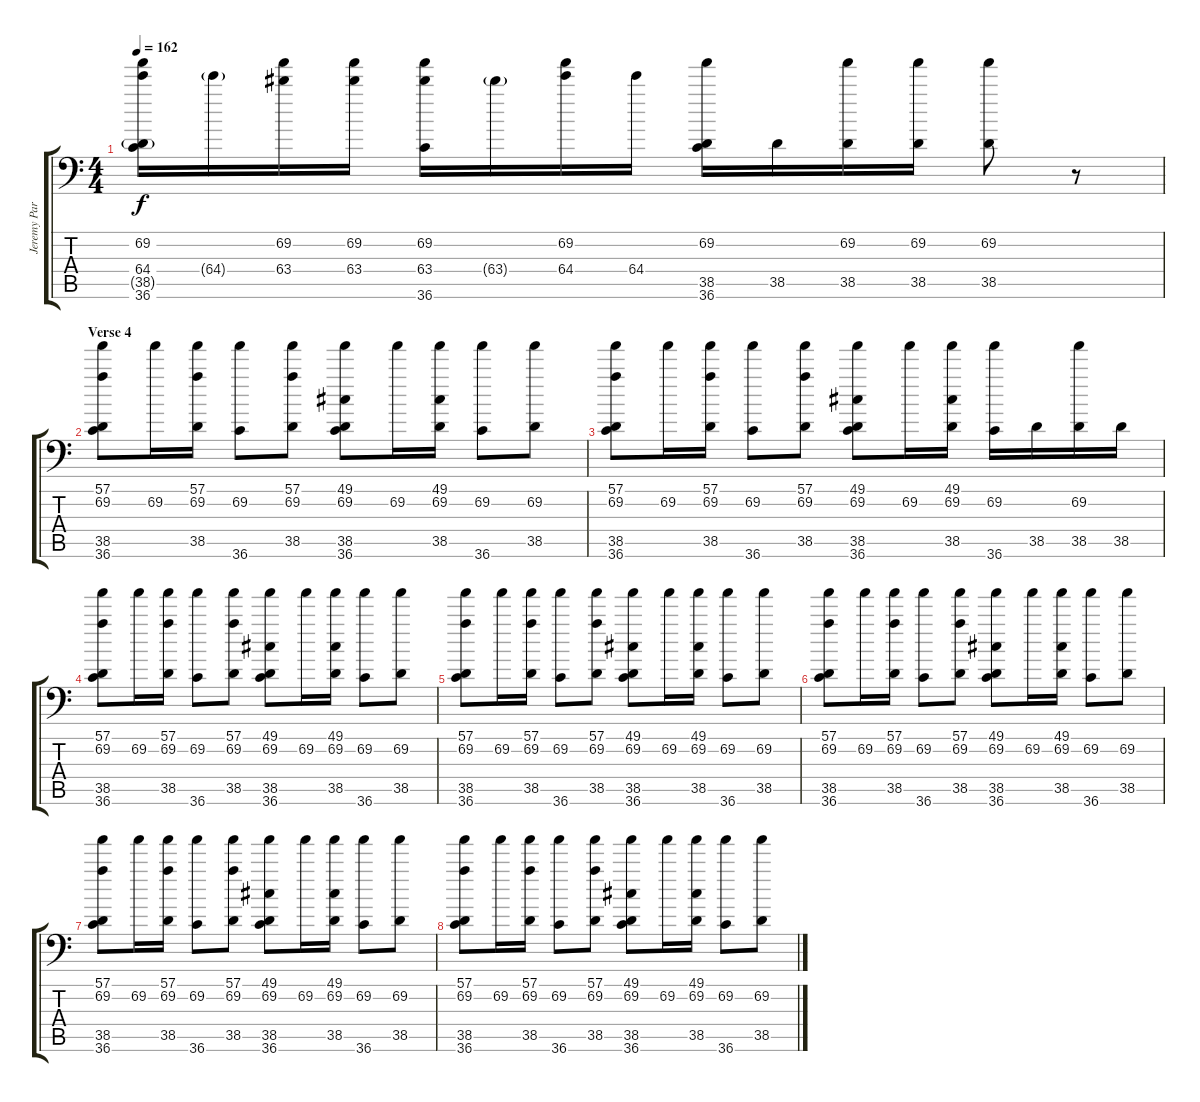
\track ("Jeremy Park" "Jeremy Par") {instrument acousticgrandpiano}
\staff {score tabs}
\tuning (C-1 C-1 C-1 C-1 C-1 C-1) {hide}
\ts (4 4)
\tempo 162
\clef f4
\ks c
(69.2 64.4 38.5{g} 36.6).16{dy f} 64.4{g}.16 (69.2 63.4).16 (69.2 63.4).16 (69.2 63.4 36.6).16 63.4{g}.16 (69.2 64.4).16 64.4.16 (69.2 38.5 36.6).16 38.5.16 (69.2 38.5).16 (69.2 38.5).16 (69.2 38.5).8 r.8 |
\section ("" "Verse 4")
(57.1 69.2 38.5 36.6).8 69.2.16 (57.1 69.2 38.5).16 (69.2 36.6).8 (57.1 69.2 38.5).8 (49.1 69.2 38.5 36.6).8 69.2.16 (49.1 69.2 38.5).16 (69.2 36.6).8 (69.2 38.5).8 |
(57.1 69.2 38.5 36.6).8 69.2.16 (57.1 69.2 38.5).16 (69.2 36.6).8 (57.1 69.2 38.5).8 (49.1 69.2 38.5 36.6).8 69.2.16 (49.1 69.2 38.5).16 (69.2 36.6).16 38.5.16 (69.2 38.5).16 38.5.16 |
(57.1 69.2 38.5 36.6).8 69.2.16 (57.1 69.2 38.5).16 (69.2 36.6).8 (57.1 69.2 38.5).8 (49.1 69.2 38.5 36.6).8 69.2.16 (49.1 69.2 38.5).16 (69.2 36.6).8 (69.2 38.5).8 |
(57.1 69.2 38.5 36.6).8 69.2.16 (57.1 69.2 38.5).16 (69.2 36.6).8 (57.1 69.2 38.5).8 (49.1 69.2 38.5 36.6).8 69.2.16 (49.1 69.2 38.5).16 (69.2 36.6).8 (69.2 38.5).8 |
(57.1 69.2 38.5 36.6).8 69.2.16 (57.1 69.2 38.5).16 (69.2 36.6).8 (57.1 69.2 38.5).8 (49.1 69.2 38.5 36.6).8 69.2.16 (49.1 69.2 38.5).16 (69.2 36.6).8 (69.2 38.5).8 |
(57.1 69.2 38.5 36.6).8 69.2.16 (57.1 69.2 38.5).16 (69.2 36.6).8 (57.1 69.2 38.5).8 (49.1 69.2 38.5 36.6).8 69.2.16 (49.1 69.2 38.5).16 (69.2 36.6).8 (69.2 38.5).8 |
(57.1 69.2 38.5 36.6).8 69.2.16 (57.1 69.2 38.5).16 (69.2 36.6).8 (57.1 69.2 38.5).8 (49.1 69.2 38.5 36.6).8 69.2.16 (49.1 69.2 38.5).16 (69.2 36.6).8 (69.2 38.5).8
